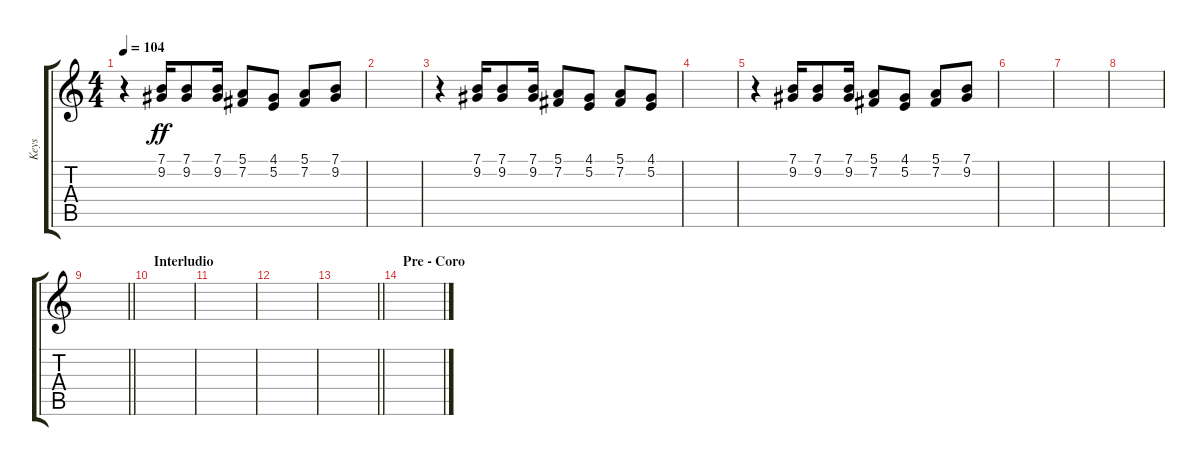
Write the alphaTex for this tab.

\track ("Keys" "Keys") {instrument steeldrums}
\staff {score tabs}
\tuning (E4 B3 G3 D3 A2 E2) {hide}
\ts (4 4)
\tempo 104
\clef g2
\ks c
r.4{dy ff} (7.1 9.2).16 (7.1 9.2).8 (7.1 9.2).16 (5.1 7.2).8 (4.1 5.2).8 (5.1 7.2).8 (7.1 9.2).8 |
|
r.4 (7.1 9.2).16 (7.1 9.2).8 (7.1 9.2).16 (5.1 7.2).8 (4.1 5.2).8 (5.1 7.2).8 (4.1 5.2).8 |
|
r.4 (7.1 9.2).16 (7.1 9.2).8 (7.1 9.2).16 (5.1 7.2).8 (4.1 5.2).8 (5.1 7.2).8 (7.1 9.2).8 |
|
|
|
\barLineRight lightlight
|
\section ("" "Interludio")
|
|
|
\barLineRight lightlight
|
\section ("" "Pre - Coro")
